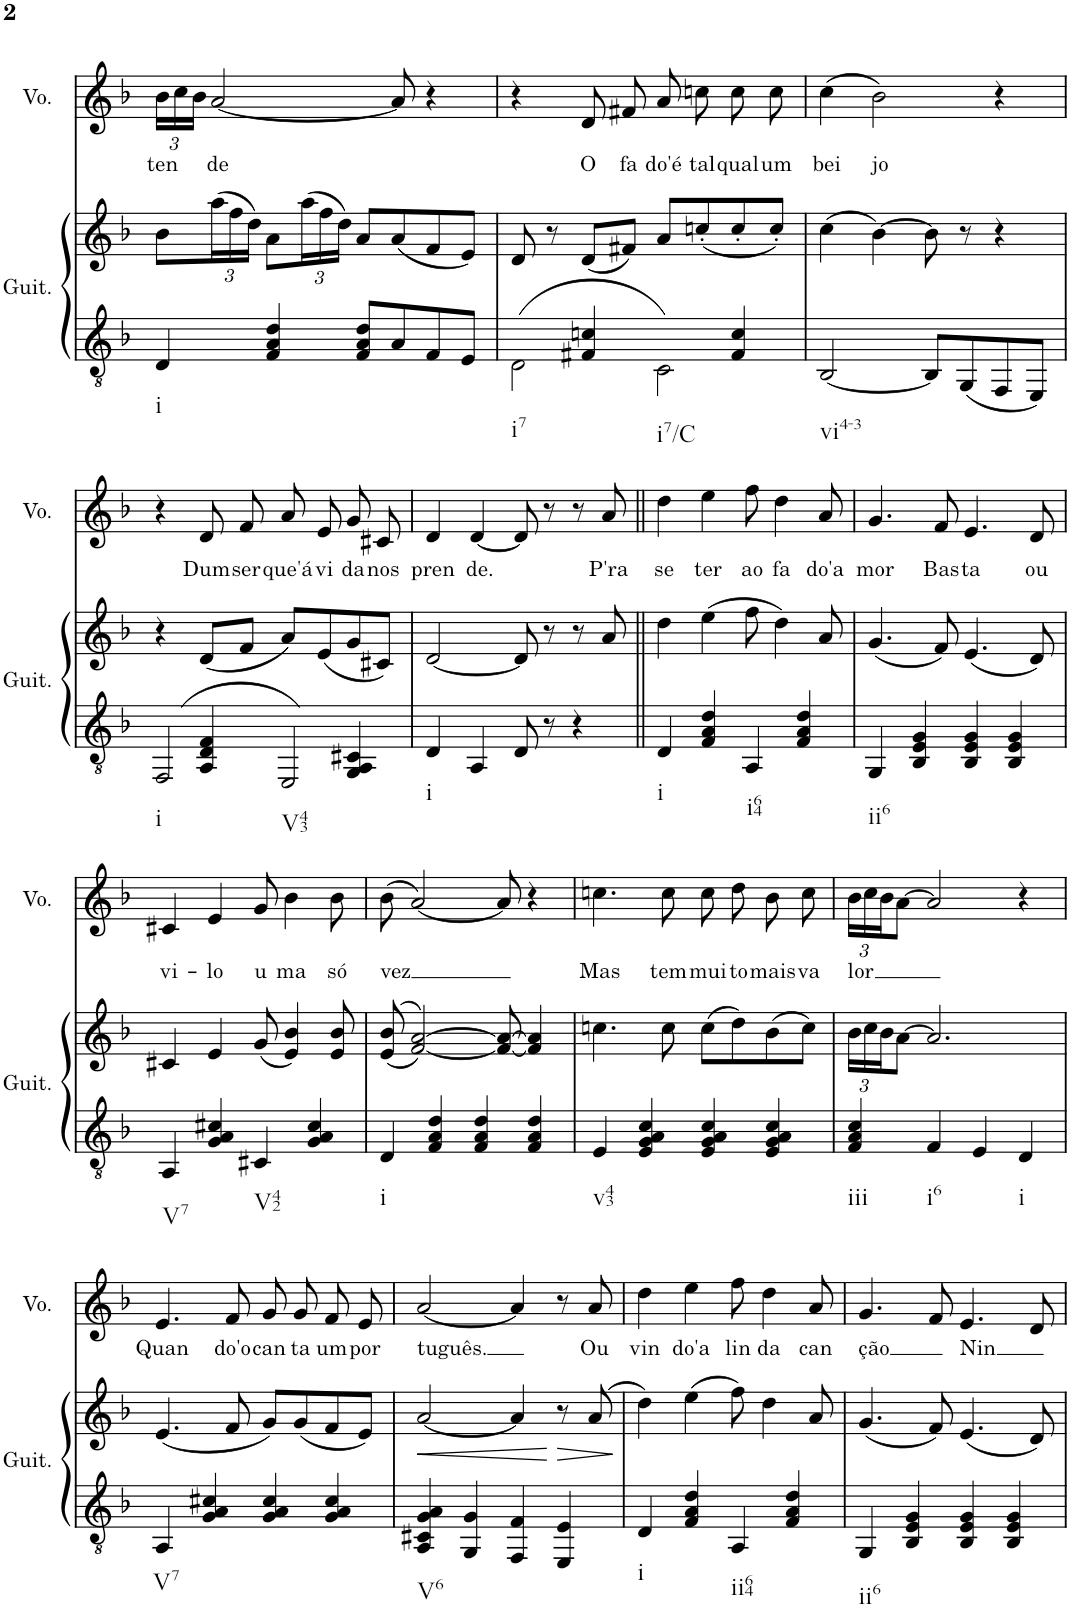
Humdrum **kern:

**kern	**kern	**dynam	**kern	**text
*part2	*part2	*part2	*part1	*part1
*staff3	*staff2	*staff2/3	*staff1	*staff1
*I"Classical Guitar	*	*	*I"Voice	*
*I'Guit.	*	*	*I'Vo.	*
!!LO:PB:g=z
*clefGv2	*clefG2	*	*clefG2	*
*k[b-]	*k[b-]	*	*k[b-]	*
*M4/4	*M4/4	*	*M4/4	*
*met(c)	*met(c)	*	*met(c)	*
*	*	*	*Xbrackettup	*
=14	=14	=14	=14	=14
!LO:TX:b:t=i	!	!	!	!
!	!	!	!	!LO:LY:b
4D/	8b-\L	.	24b-\LL	ten
.	.	.	24cc\	.
.	.	.	24b-\JJ	.
*	*Xbrackettup	*	*	*
!	!	!	!	!LO:LY:b
.	(24aa\L	.	[2a/	de
.	24ff\	.	.	.
.	24dd\JJ)	.	.	.
4F/ 4A/ 4d/	8a\L	.	.	.
.	(24aa\L	.	.	.
.	24ff\	.	.	.
.	24dd\JJ)	.	.	.
8F/ 8A/ 8d/L	8a/L	.	.	.
8A/	(8a/	.	8a/]	.
8F/	8f/	.	4r	.
8E/J	8e/J)	.	.	.
=15	=15	=15	=15	=15
*^	*	*	*	*
!LO:TX:b:t=i7	!	!	!	!	!
2D\	4ryy	8d/	.	4r	.
.	.	8r	.	.	.
!	!	!	!	!	!LO:LY:b
.	4F#X/ 4cn/	(8d/L	.	8d/	O
!	!	!	!	!	!LO:LY:b
.	.	8f#X/J)	.	8f#X/	fa
!LO:TX:b:t=i7/C	!	!	!	!	!
!	!	!	!	!	!LO:LY:b
2C\	4ryy	8a/L	.	8a/	do'é
!	!	!	!	!	!LO:LY:b
.	.	(8ccn'/	.	8ccn\	tal
!	!	!	!	!	!LO:LY:b
.	4F#/ 4c/	8cc'/	.	8cc\	qual
!	!	!	!	!	!LO:LY:b
.	.	8cc'/J)	.	8cc\	um
*v	*v	*	*	*	*
=16	=16	=16	=16	=16
!LO:TX:b:t=vi4-3	!	!	!	!
!	!	!	!	!LO:LY:b
[2BB-/	(4cc\	.	(4cc\	bei
!	!	!	!	!LO:LY:b
.	[4b-\)	.	2b-\)	jo
8BB-/L]	8b-\]	.	.	.
8GG/	8r	.	.	.
8FF/	4r	.	4r	.
8EE/J	.	.	.	.
!!LO:LB:g=z
=17	=17	=17	=17	=17
*^	*	*	*	*
!LO:TX:b:t=i	!	!	!	!	!
2FF/	4ryy	4r	.	4r	.
!	!	!	!	!	!LO:LY:b
.	4AA/ 4D/ 4F/	(8d/L	.	8d/	Dum
!	!	!	!	!	!LO:LY:b
.	.	8f/J	.	8f/	ser
!LO:TX:b:t=V43	!	!	!	!	!
!	!	!	!	!	!LO:LY:b
2EE/	4ryy	8a/L)	.	8a/	que'á
!	!	!	!	!	!LO:LY:b
.	.	(8e/	.	8e/	vi
!	!	!	!	!	!LO:LY:b
.	4GG/ 4AA/ 4C#X/	8g/	.	8g/	da
!	!	!	!	!	!LO:LY:b
.	.	8c#X/J)	.	8c#X/	nos
*v	*v	*	*	*	*
=18	=18	=18	=18	=18
!LO:TX:b:t=i	!	!	!	!
!	!	!	!	!LO:LY:b
4D/	[2d/	.	4d/	pren
!	!	!	!	!LO:LY:b
4AA/	.	.	[4d/	de.
8D/	8d/]	.	8d/]	.
8r	8r	.	8r	.
4r	8r	.	8r	.
!	!	!	!	!LO:LY:b
.	8a/	.	8a/	P'ra
=19||	=19||	=19||	=19||	=19||
!LO:TX:b:t=i	!	!	!	!
!	!	!	!	!LO:LY:b
4D/	4dd\	.	4dd\	se
!	!	!	!	!LO:LY:b
4F/ 4A/ 4d/	(4ee\	.	4ee\	ter
!LO:TX:b:t=i64	!	!	!	!
!	!	!	!	!LO:LY:b
4AA/	8ff\	.	8ff\	ao
!	!	!	!	!LO:LY:b
.	4dd\)	.	4dd\	fa
4F/ 4A/ 4d/	.	.	.	.
!	!	!	!	!LO:LY:b
.	8a/	.	8a/	do'a
=20	=20	=20	=20	=20
!LO:TX:b:t=ii6	!	!	!	!
!	!	!	!	!LO:LY:b
4GG/	(4.g/	.	4.g/	mor
4BB-/ 4E/ 4G/	.	.	.	.
!	!	!	!	!LO:LY:b
.	8f/)	.	8f/	Bas
!	!	!	!	!LO:LY:b
4BB-/ 4E/ 4G/	(4.e/	.	4.e/	ta
4BB-/ 4E/ 4G/	.	.	.	.
!	!	!	!	!LO:LY:b
.	8d/)	.	8d/	ou
!!LO:LB:g=z
=21	=21	=21	=21	=21
!LO:TX:b:t=V7	!	!	!	!
!	!	!	!	!LO:LY:b
4AA/	4c#X/	.	4c#X/	vi-
!	!	!	!	!LO:LY:b
4G/ 4A/ 4c#X/	4e/	.	4e/	-lo
!LO:TX:b:t=V42	!	!	!	!
!	!	!	!	!LO:LY:b
4C#X/	(8g/	.	8g/	u
!	!	!	!	!LO:LY:b
.	4e/ 4b-/)	.	4b-\	ma
4G/ 4A/ 4c#/	.	.	.	.
!	!	!	!	!LO:LY:b
.	8e/ 8b-/	.	8b-\	só
=22	=22	=22	=22	=22
!LO:TX:b:t=i	!	!	!	!
!	!	!	!	!LO:LY:b
4D/	((>8e/ 8b-/	.	(8b-\	vez
.	[2f/ [2a/))	.	[2a/)	.
4F/ 4A/ 4d/	.	.	.	.
4F/ 4A/ 4d/	.	.	.	.
.	8f/_ 8a/_	.	8a/]	.
4F/ 4A/ 4d/	4f/] 4a/]	.	4r	.
=23	=23	=23	=23	=23
!LO:TX:b:t=v43	!	!	!	!
!	!	!	!	!LO:LY:b
4E/	4.ccn\	.	4.ccn\	Mas
4E/ 4G/ 4A/ 4c/	.	.	.	.
!	!	!	!	!LO:LY:b
.	8cc\	.	8cc\	tem
!	!	!	!	!LO:LY:b
4E/ 4G/ 4A/ 4c/	(8cc\L	.	8cc\	mui
!	!	!	!	!LO:LY:b
.	8dd\)	.	8dd\	to
!	!	!	!	!LO:LY:b
4E/ 4G/ 4A/ 4c/	(8b-\	.	8b-\	mais
!	!	!	!	!LO:LY:b
.	8cc\J)	.	8cc\	va
=24	=24	=24	=24	=24
!LO:TX:b:t=iii	!	!	!	!
!	!	!	!	!LO:LY:b
4F/ 4A/ 4c/	24b-\LL	.	24b-\LL	lor
.	24cc\	.	24cc\	.
.	24b-\J	.	24b-\J	.
.	[8a\J	.	[8a\J	.
!LO:TX:b:t=i6	!	!	!	!
4F/	2.a/]	.	2a/]	.
4E/	.	.	.	.
!LO:TX:b:t=i	!	!	!	!
4D/	.	.	4r	.
!!LO:LB:g=z
=25	=25	=25	=25	=25
!LO:TX:b:t=V7	!	!	!	!
!	!	!	!	!LO:LY:b
4AA/	(4.e/	.	4.e/	Quan
4G/ 4A/ 4c#X/	.	.	.	.
!	!	!	!	!LO:LY:b
.	8f/	.	8f/	do'o
!	!	!	!	!LO:LY:b
4G/ 4A/ 4c#/	8g/L)	.	8g/	can
!	!	!	!	!LO:LY:b
.	(8g/	.	8g/	ta
!	!	!	!	!LO:LY:b
4G/ 4A/ 4c#/	8f/	.	8f/	um
!	!	!	!	!LO:LY:b
.	8e/J)	.	8e/	por
=26	=26	=26	=26	=26
!LO:TX:b:t=V6	!	!	!	!
!	!	!LO:HP:b	!	!LO:LY:b
4AA/ 4C#X/ 4G/ 4A/	[2a/	<	[2a/	tuguês.
4GG/ 4G/	.	.	.	.
4FF/ 4F/	4a/]	.	4a/]	.
!	!	!LO:HP:n=1:b	!	!
4EE/ 4E/	8r	[ >	8r	.
!	!	!	!	!LO:LY:b
.	(8a/	.	8a/	Ou
.	.	]	.	.
=27	=27	=27	=27	=27
!LO:TX:b:t=i	!	!	!	!
!	!	!	!	!LO:LY:b
4D/	4dd\)	.	4dd\	vin
!	!	!	!	!LO:LY:b
4F/ 4A/ 4d/	(4ee\	.	4ee\	do'a
!LO:TX:b:t=ii64	!	!	!	!
!	!	!	!	!LO:LY:b
4AA/	8ff\)	.	8ff\	lin
!	!	!	!	!LO:LY:b
.	4dd\	.	4dd\	da
4F/ 4A/ 4d/	.	.	.	.
!	!	!	!	!LO:LY:b
.	8a/	.	8a/	can
=28	=28	=28	=28	=28
!LO:TX:b:t=ii6	!	!	!	!
!	!	!	!	!LO:LY:b
4GG/	(4.g/	.	4.g/	ção
4BB-/ 4E/ 4G/	.	.	.	.
.	8f/)	.	8f/	.
!	!	!	!	!LO:LY:b
4BB-/ 4E/ 4G/	(4.e/	.	4.e/	Nin
4BB-/ 4E/ 4G/	.	.	.	.
.	8d/)	.	8d/	.
=	=	=	=	=
*-	*-	*-	*-	*-
